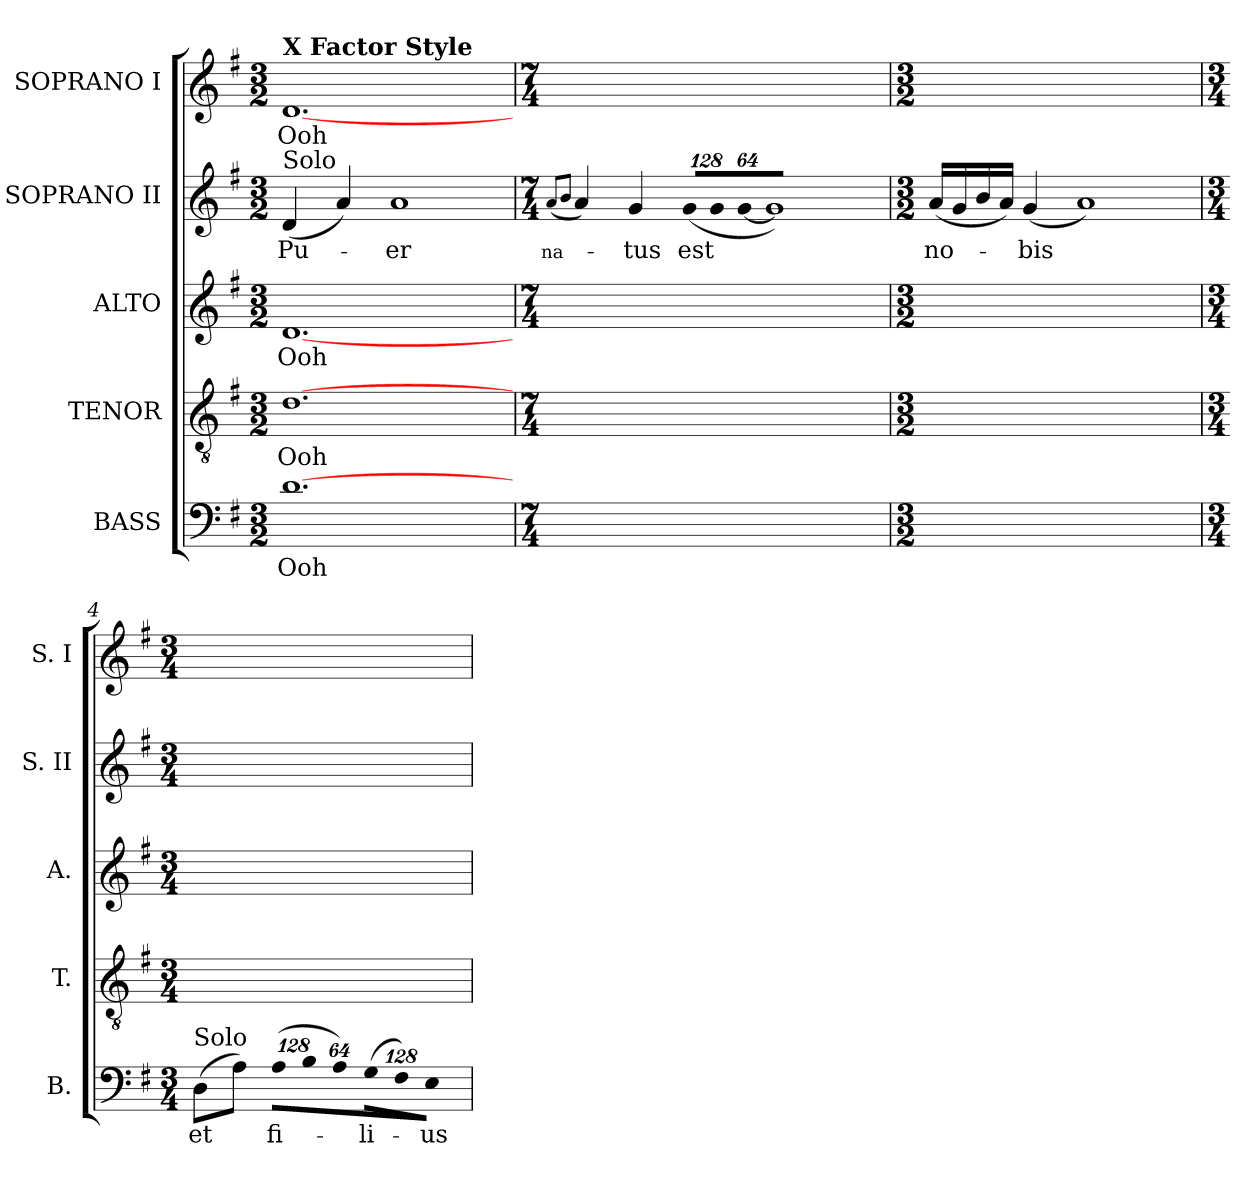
**kern	**text	**kern	**text	**kern	**text	**kern	**text	**kern	**text
*part5	*part5	*part4	*part4	*part3	*part3	*part2	*part2	*part1	*part1
*staff5	*staff5	*staff4	*staff4	*staff3	*staff3	*staff2	*staff2	*staff1	*staff1
*I"BASS	*	*I"TENOR	*	*I"ALTO	*	*I"SOPRANO II	*	*I"SOPRANO I	*
*I'B.	*	*I'T.	*	*I'A.	*	*I'S. II	*	*I'S. I	*
!!LO:PB:g=z
*clefF4	*	*clefGv2	*	*clefG2	*	*clefG2	*	*clefG2	*
*	*	*ITrd7c12	*	*	*	*	*	*	*
*k[f#]	*	*k[f#]	*	*k[f#]	*	*k[f#]	*	*k[f#]	*
*G:	*	*G:	*	*G:	*	*G:	*	*G:	*
*M3/2	*	*M3/2	*	*M3/2	*	*M3/2	*	*M3/2	*
=1	=1	=1	=1	=1	=1	=1	=1	=1	=1
!	!LO:LY:b:color=#000000	!	!	!	!	!	!	!	!
!	!	!	!LO:LY:b:color=#000000	!	!	!	!	!	!
!	!	!	!	!	!LO:LY:b:color=#000000	!	!	!	!
!	!	!	!	!	!	!	!LO:LY:b:color=#000000	!	!
!	!	!	!	!	!	!	!	!LO:TX:a:B:t=X Factor Style	!
!	!	!	!	!	!	!LO:TX:a:t=Solo	!	!	!
!	!	!	!	!	!	!	!	!	!LO:LY:b:color=#000000
[>1.di	Ooh	[>1.Di	Ooh	[<1.di	Ooh	(4di/	Pu-	[<1.di	Ooh
.	.	.	.	.	.	4ai/)	.	.	.
!	!	!	!	!	!	!	!LO:LY:b:color=#000000	!	!
.	.	.	.	.	.	1ai	-er	.	.
=2	=2	=2	=2	=2	=2	=2	=2	=2	=2
*M7/4	*	*M7/4	*	*M7/4	*	*M7/4	*	*M7/4	*
!	!	!	!	!	!	!	!LO:LY:b:color=#000000	!	!
.	.	.	.	.	.	(8qai/L	na-	.	.
.	.	.	.	.	.	8qbi/J	.	.	.
!LO:N:vis=1	!	!LO:N:vis=1	!	!LO:N:vis=1	!	!	!	!LO:N:vis=1	!
1..ryy	.	1..ryy	.	1..ryy	.	4ai/)	.	1..ryy	.
!	!	!	!	!	!	!	!LO:LY:b:color=#000000	!	!
.	.	.	.	.	.	4gi/	-tus	.	.
*	*	*	*	*	*	*Xbrackettup	*	*	*
!	!	!	!	!	!	!LO:N:vis=8	!	!	!
!	!	!	!	!	!	!	!LO:LY:b:color=#000000	!	!
.	.	.	.	.	.	(1024%85gi/L	est	.	.
!	!	!	!	!	!	!LO:N:vis=8	!	!	!
.	.	.	.	.	.	1024%85gi/	.	.	.
!	!	!	!	!	!	!LO:N:vis=8	!	!	!
.	.	.	.	.	.	[<512%43gi/J	.	.	.
.	.	.	.	.	.	1gi])	.	.	.
=3	=3	=3	=3	=3	=3	=3	=3	=3	=3
*M3/2	*	*M3/2	*	*M3/2	*	*M3/2	*	*M3/2	*
!LO:N:vis=1	!	!LO:N:vis=1	!	!LO:N:vis=1	!	!	!	!	!
!	!	!	!	!	!	!	!LO:LY:b:color=#000000	!LO:N:vis=1	!
1.ryy	.	1.ryy	.	1.ryy	.	(16ai/LL	no-	1.ryy	.
.	.	.	.	.	.	16gi/	.	.	.
.	.	.	.	.	.	16bi/	.	.	.
.	.	.	.	.	.	16ai/JJ)	.	.	.
!	!	!	!	!	!	!	!LO:LY:b:color=#000000	!	!
.	.	.	.	.	.	(4gi/	-bis	.	.
.	.	.	.	.	.	1ai)	.	.	.
!!LO:LB:g=z
=4	=4	=4	=4	=4	=4	=4	=4	=4	=4
*M3/4	*	*M3/4	*	*M3/4	*	*M3/4	*	*M3/4	*
!LO:TX:a:t=Solo	!	!	!	!	!	!	!	!	!
!	!LO:LY:b:color=#000000	!LO:N:vis=1	!	!LO:N:vis=1	!	!LO:N:vis=1	!	!LO:N:vis=1	!
(8Di\L	et	2.ryy	.	2.ryy	.	2.ryy	.	2.ryy	.
8Ai\J)	.	.	.	.	.	.	.	.	.
*Xbrackettup	*	*	*	*	*	*	*	*	*
!LO:N:vis=8	!	!	!	!	!	!	!	!	!
!	!LO:LY:b:color=#000000	!	!	!	!	!	!	!	!
(1024%85Ai\L	fi-	.	.	.	.	.	.	.	.
!LO:N:vis=8	!	!	!	!	!	!	!	!	!
1024%85Bi\	.	.	.	.	.	.	.	.	.
!LO:N:vis=8	!	!	!	!	!	!	!	!	!
512%43Ai\J)	.	.	.	.	.	.	.	.	.
!LO:N:vis=8	!	!	!	!	!	!	!	!	!
!	!LO:LY:b:color=#000000	!	!	!	!	!	!	!	!
(1024%85Gi\L	-li-	.	.	.	.	.	.	.	.
!LO:N:vis=8	!	!	!	!	!	!	!	!	!
1024%85F#i\)	.	.	.	.	.	.	.	.	.
!LO:N:vis=8	!	!	!	!	!	!	!	!	!
!	!LO:LY:b:color=#000000	!	!	!	!	!	!	!	!
512%43Ei\J	-us	.	.	.	.	.	.	.	.
=	=	=	=	=	=	=	=	=	=
*-	*-	*-	*-	*-	*-	*-	*-	*-	*-
